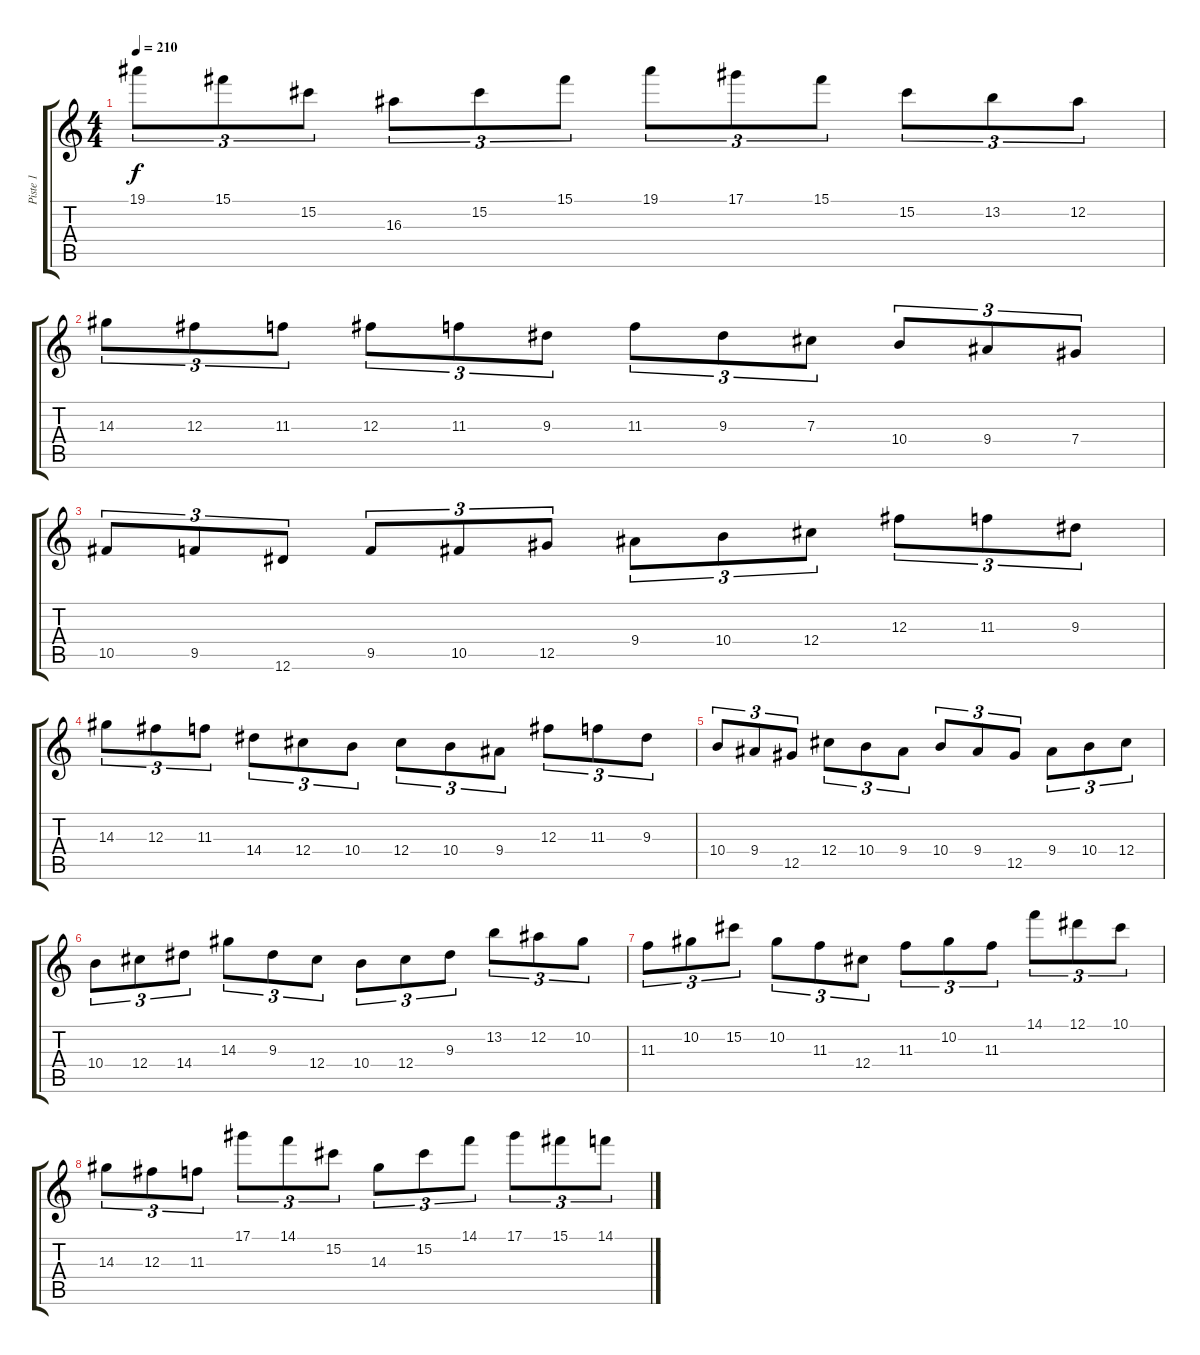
\track ("Piste 1" "Piste 1") {instrument overdrivenguitar}
\staff {score tabs}
\tuning (Eb4 Bb3 Gb3 Db3 Ab2 Eb2) {hide}
\ts (4 4)
\tempo 210
\clef g2
\ks c
19.1.8{tu (3 2) dy f} 15.1.8{tu (3 2)} 15.2.8{tu (3 2)} 16.3.8{tu (3 2)} 15.2.8{tu (3 2)} 15.1.8{tu (3 2)} 19.1.8{tu (3 2)} 17.1.8{tu (3 2)} 15.1.8{tu (3 2)} 15.2.8{tu (3 2)} 13.2.8{tu (3 2)} 12.2.8{tu (3 2)} |
14.3.8{tu (3 2)} 12.3.8{tu (3 2)} 11.3.8{tu (3 2)} 12.3.8{tu (3 2)} 11.3.8{tu (3 2)} 9.3.8{tu (3 2)} 11.3.8{tu (3 2)} 9.3.8{tu (3 2)} 7.3.8{tu (3 2)} 10.4.8{tu (3 2)} 9.4.8{tu (3 2)} 7.4.8{tu (3 2)} |
10.5.8{tu (3 2)} 9.5.8{tu (3 2)} 12.6.8{tu (3 2)} 9.5.8{tu (3 2)} 10.5.8{tu (3 2)} 12.5.8{tu (3 2)} 9.4.8{tu (3 2)} 10.4.8{tu (3 2)} 12.4.8{tu (3 2)} 12.3.8{tu (3 2)} 11.3.8{tu (3 2)} 9.3.8{tu (3 2)} |
14.3.8{tu (3 2)} 12.3.8{tu (3 2)} 11.3.8{tu (3 2)} 14.4.8{tu (3 2)} 12.4.8{tu (3 2)} 10.4.8{tu (3 2)} 12.4.8{tu (3 2)} 10.4.8{tu (3 2)} 9.4.8{tu (3 2)} 12.3.8{tu (3 2)} 11.3.8{tu (3 2)} 9.3.8{tu (3 2)} |
10.4.8{tu (3 2)} 9.4.8{tu (3 2)} 12.5.8{tu (3 2)} 12.4.8{tu (3 2)} 10.4.8{tu (3 2)} 9.4.8{tu (3 2)} 10.4.8{tu (3 2)} 9.4.8{tu (3 2)} 12.5.8{tu (3 2)} 9.4.8{tu (3 2)} 10.4.8{tu (3 2)} 12.4.8{tu (3 2)} |
10.4.8{tu (3 2)} 12.4.8{tu (3 2)} 14.4.8{tu (3 2)} 14.3.8{tu (3 2)} 9.3.8{tu (3 2)} 12.4.8{tu (3 2)} 10.4.8{tu (3 2)} 12.4.8{tu (3 2)} 9.3.8{tu (3 2)} 13.2.8{tu (3 2)} 12.2.8{tu (3 2)} 10.2.8{tu (3 2)} |
11.3.8{tu (3 2)} 10.2.8{tu (3 2)} 15.2.8{tu (3 2)} 10.2.8{tu (3 2)} 11.3.8{tu (3 2)} 12.4.8{tu (3 2)} 11.3.8{tu (3 2)} 10.2.8{tu (3 2)} 11.3.8{tu (3 2)} 14.1.8{tu (3 2)} 12.1.8{tu (3 2)} 10.1.8{tu (3 2)} |
14.3.8{tu (3 2)} 12.3.8{tu (3 2)} 11.3.8{tu (3 2)} 17.1.8{tu (3 2)} 14.1.8{tu (3 2)} 15.2.8{tu (3 2)} 14.3.8{tu (3 2)} 15.2.8{tu (3 2)} 14.1.8{tu (3 2)} 17.1.8{tu (3 2)} 15.1.8{tu (3 2)} 14.1.8{tu (3 2)}
